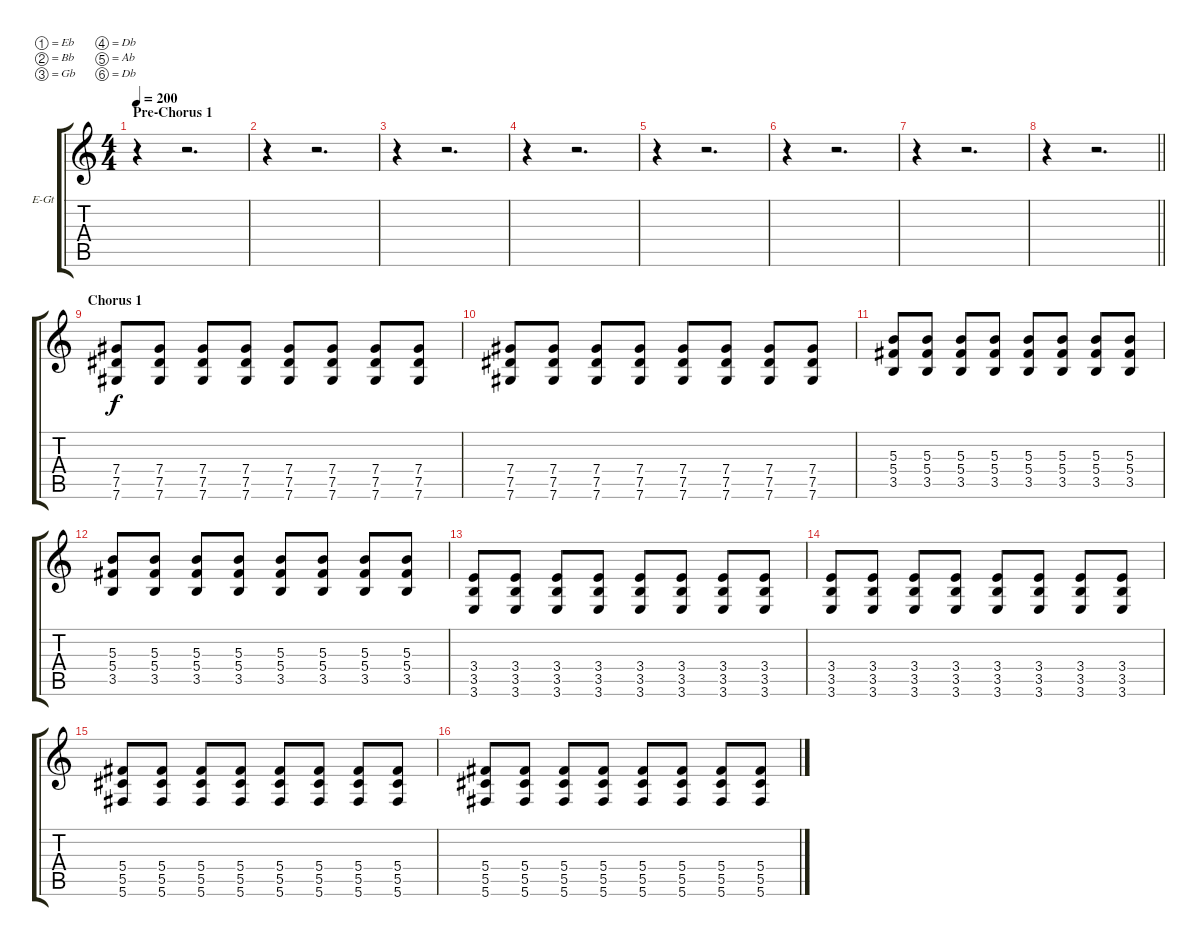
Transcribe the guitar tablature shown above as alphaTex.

\bracketExtendMode groupsimilarinstruments
\firstSystemTrackNameOrientation horizontal
\otherSystemsTrackNameOrientation horizontal
\track ("Extra Guitar" "E-Gt") {instrument distortionguitar}
\staff {score tabs}
\tuning (Eb4 Bb3 Gb3 Db3 Ab2 Db2)
\ts (4 4)
\section ("" "Pre-Chorus 1")
\tempo 200
\clef g2
\ks c
r.4{dy f} r.2{d} |
r.4 r.2{d} |
r.4 r.2{d} |
r.4 r.2{d} |
r.4 r.2{d} |
r.4 r.2{d} |
r.4 r.2{d} |
\barLineRight lightlight
r.4 r.2{d} |
\section ("" "Chorus 1")
(7.4 7.5 7.6).8 (7.4 7.5 7.6).8 (7.4 7.5 7.6).8 (7.4 7.5 7.6).8 (7.4 7.5 7.6).8 (7.4 7.5 7.6).8 (7.4 7.5 7.6).8 (7.4 7.5 7.6).8 |
(7.4 7.5 7.6).8 (7.4 7.5 7.6).8 (7.4 7.5 7.6).8 (7.4 7.5 7.6).8 (7.4 7.5 7.6).8 (7.4 7.5 7.6).8 (7.4 7.5 7.6).8 (7.4 7.5 7.6).8 |
(5.3 5.4 3.5).8 (5.3 5.4 3.5).8 (5.3 5.4 3.5).8 (5.3 5.4 3.5).8 (5.3 5.4 3.5).8 (5.3 5.4 3.5).8 (5.3 5.4 3.5).8 (5.3 5.4 3.5).8 |
(5.3 5.4 3.5).8 (5.3 5.4 3.5).8 (5.3 5.4 3.5).8 (5.3 5.4 3.5).8 (5.3 5.4 3.5).8 (5.3 5.4 3.5).8 (5.3 5.4 3.5).8 (5.3 5.4 3.5).8 |
(3.4 3.5 3.6).8 (3.4 3.5 3.6).8 (3.4 3.5 3.6).8 (3.4 3.5 3.6).8 (3.4 3.5 3.6).8 (3.4 3.5 3.6).8 (3.4 3.5 3.6).8 (3.4 3.5 3.6).8 |
(3.4 3.5 3.6).8 (3.4 3.5 3.6).8 (3.4 3.5 3.6).8 (3.4 3.5 3.6).8 (3.4 3.5 3.6).8 (3.4 3.5 3.6).8 (3.4 3.5 3.6).8 (3.4 3.5 3.6).8 |
(5.4 5.5 5.6).8 (5.4 5.5 5.6).8 (5.4 5.5 5.6).8 (5.4 5.5 5.6).8 (5.4 5.5 5.6).8 (5.4 5.5 5.6).8 (5.4 5.5 5.6).8 (5.4 5.5 5.6).8 |
(5.4 5.5 5.6).8 (5.4 5.5 5.6).8 (5.4 5.5 5.6).8 (5.4 5.5 5.6).8 (5.4 5.5 5.6).8 (5.4 5.5 5.6).8 (5.4 5.5 5.6).8 (5.4 5.5 5.6).8
